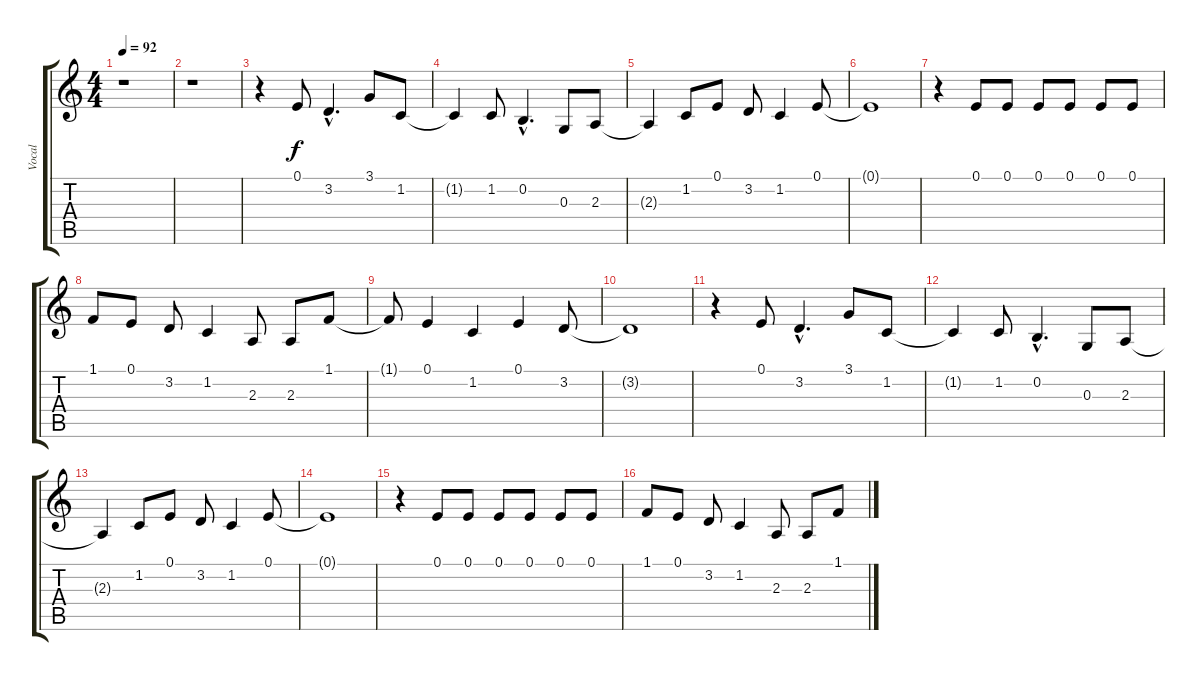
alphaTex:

\track ("Vocal" "Vocal") {instrument stringensemble1}
\staff {score tabs}
\tuning (E4 B3 G3 D3 A2 E2) {hide}
\ts (4 4)
\tempo 92
\clef g2
\ks c
r.1{dy f} |
r.1 |
r.4 0.1.8 3.2{hac}.4{d} 3.1.8 1.2.8 |
1.2{t}.4 1.2.8 0.2{hac}.4{d} 0.3.8 2.3.8 |
2.3{t}.4 1.2.8 0.1.8 3.2.8 1.2.4 0.1.8 |
0.1{t}.1 |
r.4 0.1.8 0.1.8 0.1.8 0.1.8 0.1.8 0.1.8 |
1.1.8 0.1.8 3.2.8 1.2.4 2.3.8 2.3.8 1.1.8 |
1.1{t}.8 0.1.4 1.2.4 0.1.4 3.2.8 |
3.2{t}.1 |
r.4 0.1.8 3.2{hac}.4{d} 3.1.8 1.2.8 |
1.2{t}.4 1.2.8 0.2{hac}.4{d} 0.3.8 2.3.8 |
2.3{t}.4 1.2.8 0.1.8 3.2.8 1.2.4 0.1.8 |
0.1{t}.1 |
r.4 0.1.8 0.1.8 0.1.8 0.1.8 0.1.8 0.1.8 |
1.1.8 0.1.8 3.2.8 1.2.4 2.3.8 2.3.8 1.1.8
